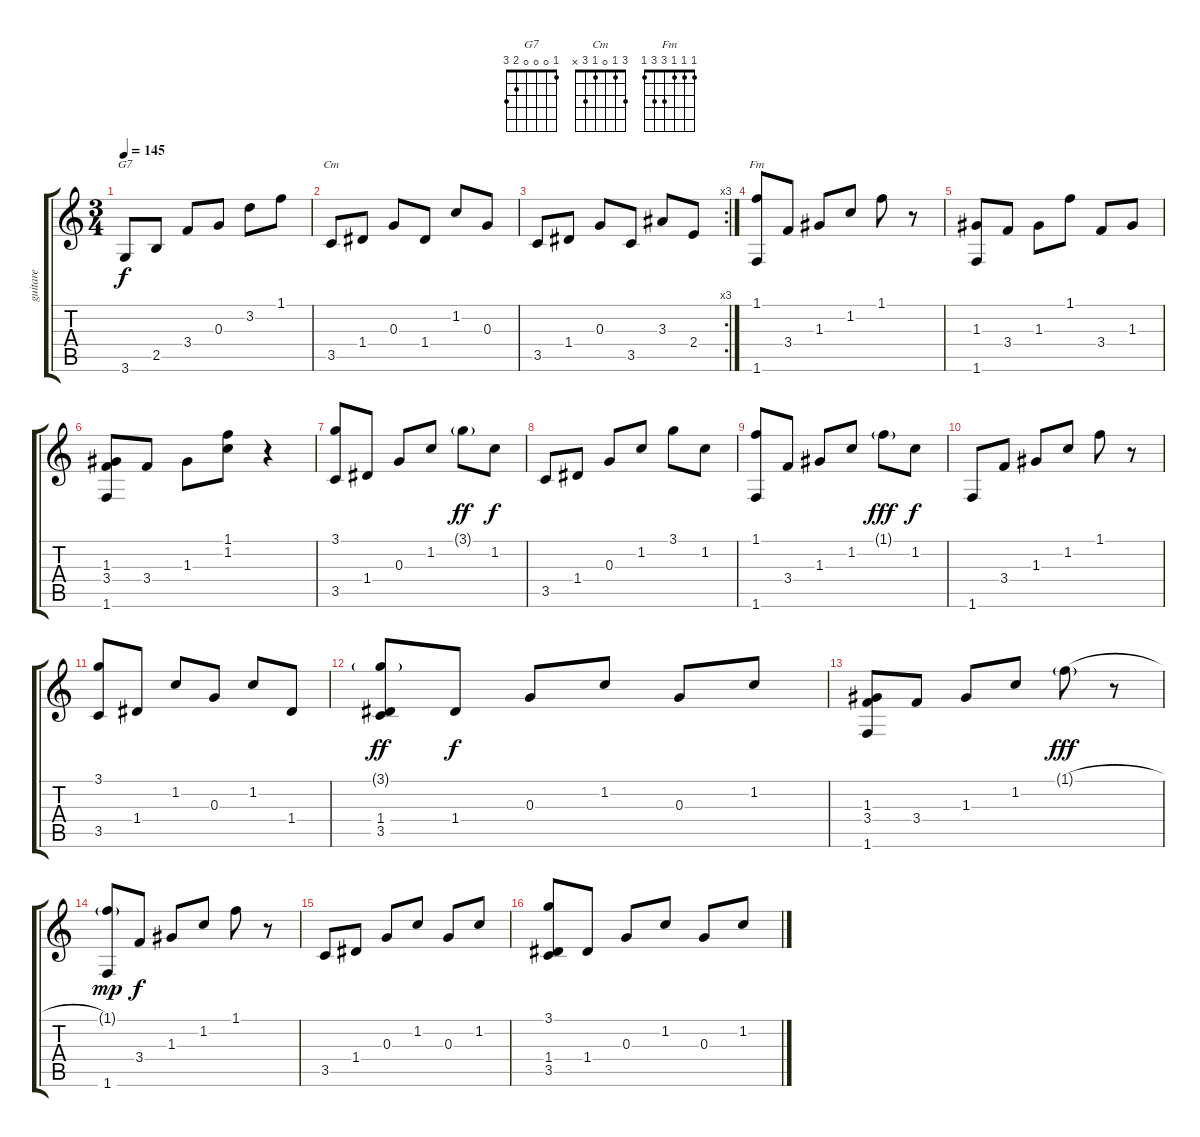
\track ("guitare" "guitare") {instrument acousticguitarnylon}
\staff {score tabs}
\tuning (E4 B3 G3 D3 A2 E2) {hide}
\chord ("G7" 1 0 0 0 2 3)
\chord ("Cm" 3 1 0 1 3 x)
\chord ("Fm" 1 1 1 3 3 1)
\ts (3 4)
\tempo 145
\clef g2
\ks c
3.6.8{ch "G7" dy f} 2.5.8 3.4.8 0.3.8 3.2.8 1.1.8 |
3.5.8{ch "Cm"} 1.4.8 0.3.8 1.4.8 1.2.8 0.3.8 |
\rc 3
3.5.8 1.4.8 0.3.8 3.5.8 3.3.8 2.4.8 |
(1.1 1.6).8{ch "Fm"} 3.4.8 1.3.8 1.2.8 1.1.8 r.8 |
(1.3 1.6).8 3.4.8 1.3.8 1.1.8 3.4.8 1.3.8 |
(1.3 3.4 1.6).8 3.4.8 1.3.8 (1.1 1.2).8 r.4 |
(3.1 3.5).8 1.4.8 0.3.8 1.2.8 3.1{g}.8{dy ff} 1.2.8{dy f} |
3.5.8 1.4.8 0.3.8 1.2.8 3.1.8 1.2.8 |
(1.1 1.6).8 3.4.8 1.3.8 1.2.8 1.1{g}.8{dy fff} 1.2.8{dy f} |
1.6.8 3.4.8 1.3.8 1.2.8 1.1.8 r.8 |
(3.1 3.5).8 1.4.8 1.2.8 0.3.8 1.2.8 1.4.8 |
(3.1{g} 1.4 3.5).8{dy ff} 1.4.8{dy f} 0.3.8 1.2.8 0.3.8 1.2.8 |
(1.3 3.4 1.6).8 3.4.8 1.3.8 1.2.8 1.1{h g}.8{dy fff} r.8 |
(1.1{g} 1.6).8{dy mp} 3.4.8{dy f} 1.3.8 1.2.8 1.1.8 r.8 |
3.5.8 1.4.8 0.3.8 1.2.8 0.3.8 1.2.8 |
(3.1 1.4 3.5).8 1.4.8 0.3.8 1.2.8 0.3.8 1.2.8
